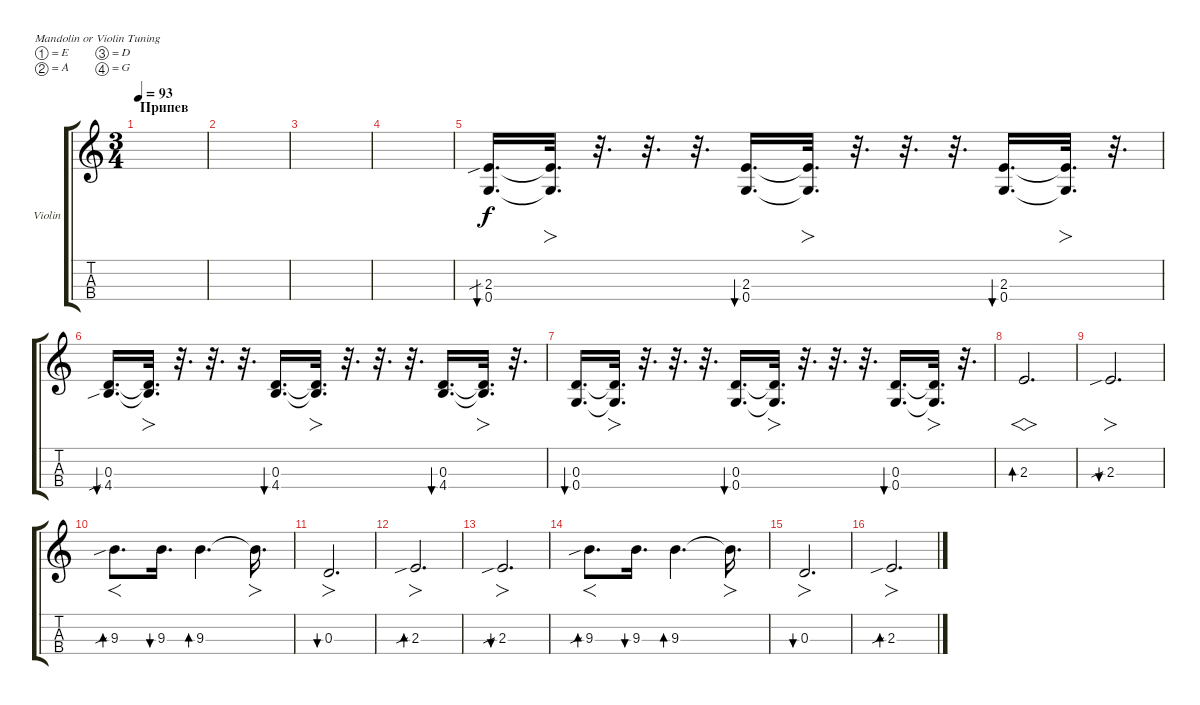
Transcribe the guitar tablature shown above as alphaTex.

\defaultSystemsLayout 4
\bracketExtendMode groupsimilarinstruments
\firstSystemTrackNameOrientation horizontal
\otherSystemsTrackNameOrientation horizontal
\track ("Violin" "Violin") {instrument violin}
\staff {score tabs}
\tuning (E5 A4 D4 G3)
\ts (3 4)
\section ("" "Припев")
\tempo 93
\clef g2
\ks c
|
|
|
|
(0.4 2.3{sib}).16{d bu 30} (0.4{t} 2.3{t}).32{fo d} r.32{d} r.32{d} r.32{d} (0.4 2.3).16{d bu 30} (0.4{t} 2.3{t}).32{fo d} r.32{d} r.32{d} r.32{d} (0.4 2.3).16{d bu 30} (0.4{t} 2.3{t}).32{fo d} r.32{d} |
(4.4{sib} 0.3).16{d bu 30} (4.4{t} 0.3{t}).32{fo d} r.32{d} r.32{d} r.32{d} (4.4 0.3).16{d bu 30} (4.4{t} 0.3{t}).32{fo d} r.32{d} r.32{d} r.32{d} (4.4 0.3).16{d bu 30} (4.4{t} 0.3{t}).32{fo d} r.32{d} |
(0.4 0.3).16{d bu 30} (0.3{t} 0.4{t}).32{fo d} r.32{d} r.32{d} r.32{d} (0.4 0.3).16{d bu 30} (0.4{t} 0.3{t}).32{fo d} r.32{d} r.32{d} r.32{d} (0.4 0.3).16{d bu 30} (0.3{t} 0.4{t}).32{fo d} r.32{d} |
2.3.2{vs d bd 30} |
2.3{sib}.2{fo d bu 30} |
9.3{sib}.8{f d bd 30} 9.3.16{d bu 30} 9.3.4{d bd 30} 9.3{t}.16{fo d} |
0.3.2{fo d bu 30} |
2.3{sib}.2{fo d bd 30} |
2.3{sib}.2{fo d bu 30} |
9.3{sib}.8{f d bd 30} 9.3.16{d bu 30} 9.3.4{d bd 30} 9.3{t}.16{fo d} |
0.3.2{fo d bu 30} |
2.3{sib}.2{fo d bd 30}
